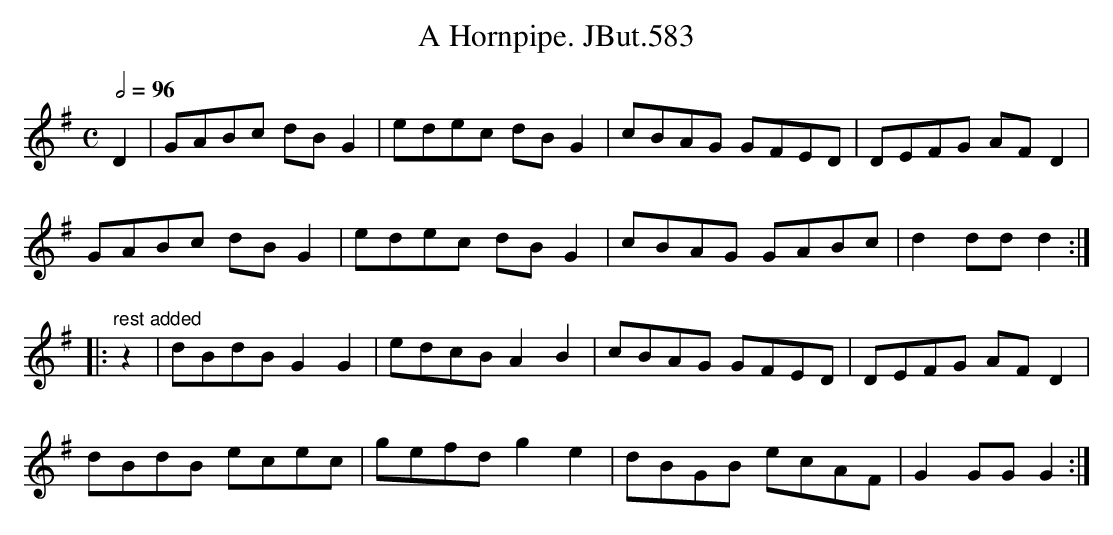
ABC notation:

X:1
T:Hornpipe. JBut.583, A
M:C
L:1/8
Q:1/2=96
K:G
D2|GABc dBG2|edec dBG2|cBAG GFED|DEFG AFD2|
GABc dBG2|edec dBG2|cBAG GABc|d2ddd2:|
|:"rest added"z2|dBdB G2G2|edcB A2B2|cBAG GFED|DEFG AFD2|
dBdB ecec|gefdg2e2|dBGB ecAF|G2GG G2:|
